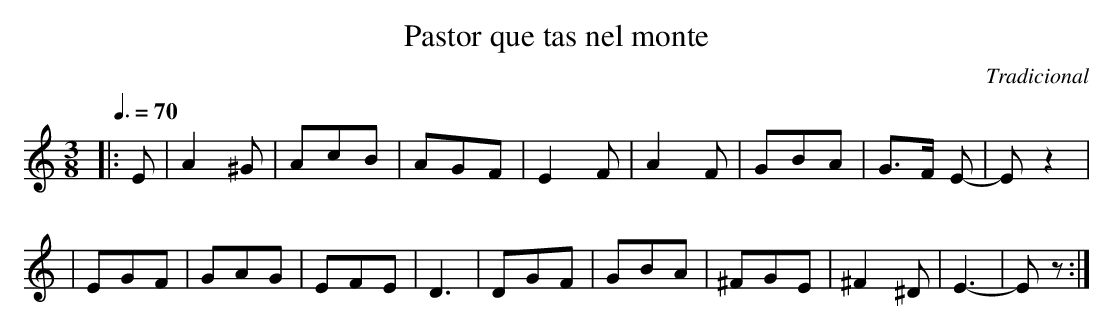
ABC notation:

X:1
T:Pastor que tas nel monte
C:Tradicional
M:3/8
L:1/8
Q:3/8=70
K:C
|: E|A2 ^G|AcB|AGF|E2 F|A2 F|GBA|G3/2F/ E-|E z2|
|EGF|GAG|EFE|D3|DGF|GBA|^FGE|^F2 ^D|E3-|E z :|
